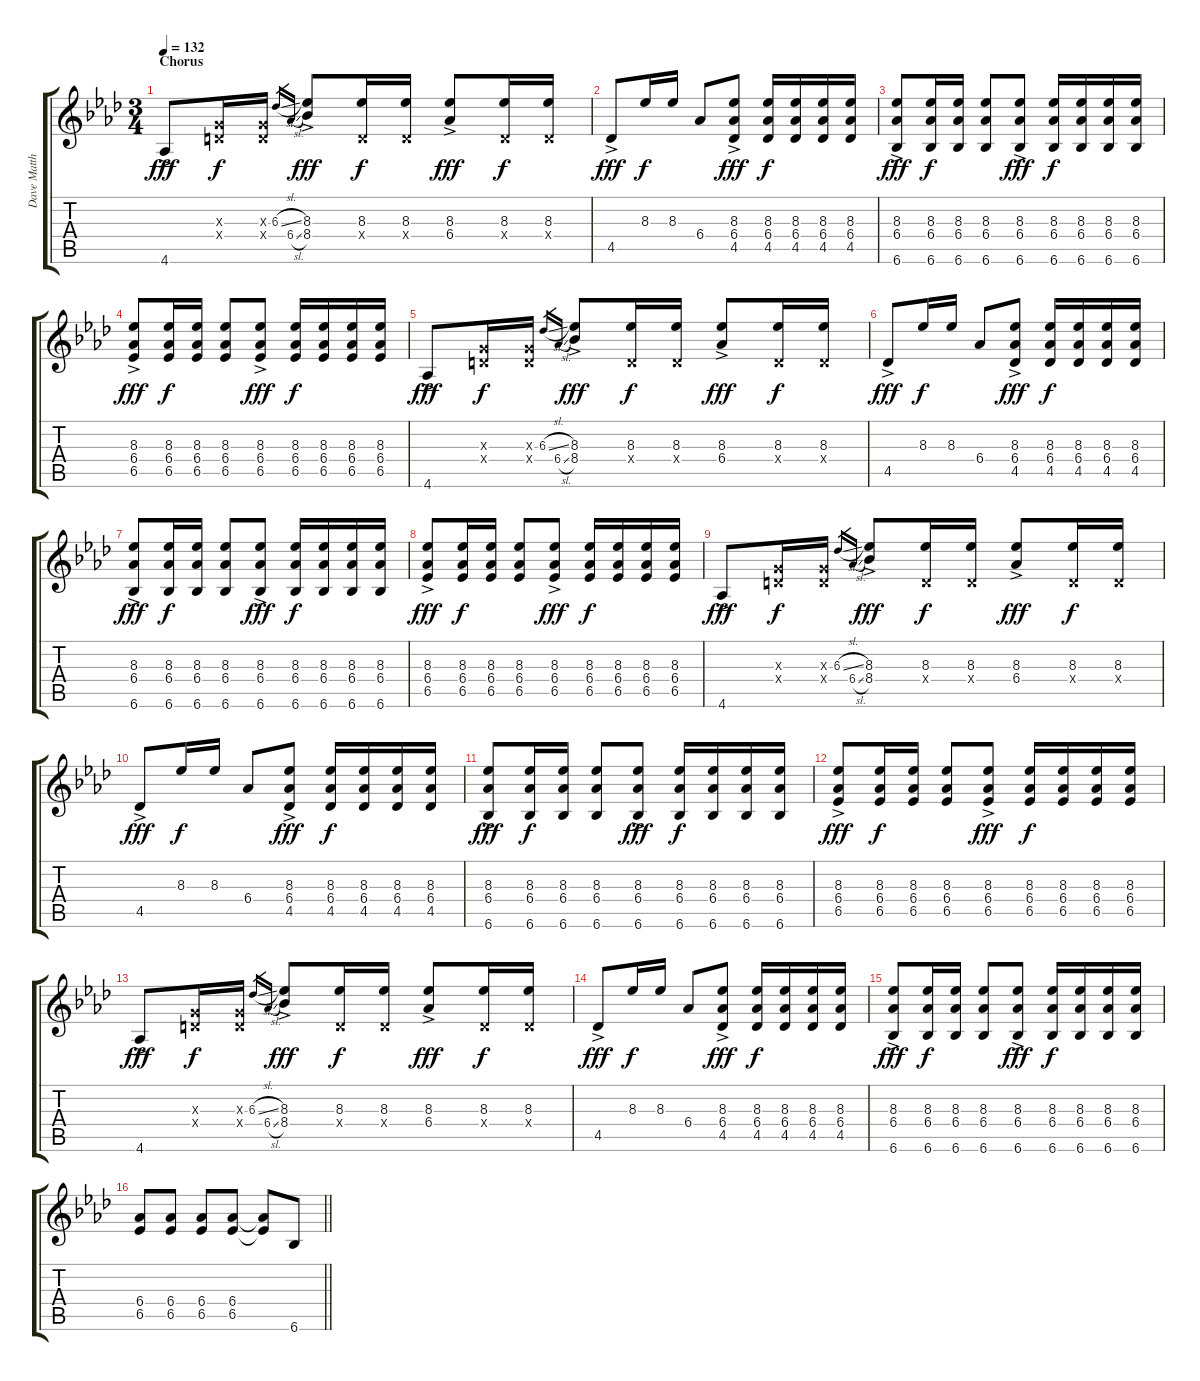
\track ("Dave Matthews" "Dave Matth") {instrument acousticguitarsteel}
\staff {score tabs}
\tuning (E4 B3 G3 D3 A2 E2) {hide}
\ts (3 4)
\section ("" "Chorus")
\tempo 132
\clef g2
\ks ab
4.6{ac}.8{dy fff} (0.3{x} 0.4{x}).16{dy f} (0.3{x} 0.4{x}).16 6.3{sl}.16{gr} 6.4{sl}.16{gr} (8.3{ac} 8.4{ac}).8{dy fff} (8.3 0.4{x}).16{dy f} (8.3 0.4{x}).16 (8.3{ac} 6.4{ac}).8{dy fff} (8.3 0.4{x}).16{dy f} (8.3 0.4{x}).16 |
4.5{ac}.8{dy fff} 8.3.16{dy f} 8.3.16 6.4.8 (8.3{ac} 6.4{ac} 4.5{ac}).8{dy fff} (8.3 6.4 4.5).16{dy f} (8.3 6.4 4.5).16 (8.3 6.4 4.5).16 (8.3 6.4 4.5).16 |
(8.3{ac} 6.4{ac} 6.6{ac}).8{dy fff} (8.3 6.4 6.6).16{dy f} (8.3 6.4 6.6).16 (8.3 6.4 6.6).8 (8.3{ac} 6.4{ac} 6.6{ac}).8{dy fff} (8.3 6.4 6.6).16{dy f} (8.3 6.4 6.6).16 (8.3 6.4 6.6).16 (8.3 6.4 6.6).16 |
(8.3{ac} 6.4{ac} 6.5{ac}).8{dy fff} (8.3 6.4 6.5).16{dy f} (8.3 6.4 6.5).16 (8.3 6.4 6.5).8 (8.3{ac} 6.4{ac} 6.5{ac}).8{dy fff} (8.3 6.4 6.5).16{dy f} (8.3 6.4 6.5).16 (8.3 6.4 6.5).16 (8.3 6.4 6.5).16 |
4.6{ac}.8{dy fff} (0.3{x} 0.4{x}).16{dy f} (0.3{x} 0.4{x}).16 6.3{sl}.16{gr} 6.4{sl}.16{gr} (8.3{ac} 8.4{ac}).8{dy fff} (8.3 0.4{x}).16{dy f} (8.3 0.4{x}).16 (8.3{ac} 6.4{ac}).8{dy fff} (8.3 0.4{x}).16{dy f} (8.3 0.4{x}).16 |
4.5{ac}.8{dy fff} 8.3.16{dy f} 8.3.16 6.4.8 (8.3{ac} 6.4{ac} 4.5{ac}).8{dy fff} (8.3 6.4 4.5).16{dy f} (8.3 6.4 4.5).16 (8.3 6.4 4.5).16 (8.3 6.4 4.5).16 |
(8.3{ac} 6.4{ac} 6.6{ac}).8{dy fff} (8.3 6.4 6.6).16{dy f} (8.3 6.4 6.6).16 (8.3 6.4 6.6).8 (8.3{ac} 6.4{ac} 6.6{ac}).8{dy fff} (8.3 6.4 6.6).16{dy f} (8.3 6.4 6.6).16 (8.3 6.4 6.6).16 (8.3 6.4 6.6).16 |
(8.3{ac} 6.4{ac} 6.5{ac}).8{dy fff} (8.3 6.4 6.5).16{dy f} (8.3 6.4 6.5).16 (8.3 6.4 6.5).8 (8.3{ac} 6.4{ac} 6.5{ac}).8{dy fff} (8.3 6.4 6.5).16{dy f} (8.3 6.4 6.5).16 (8.3 6.4 6.5).16 (8.3 6.4 6.5).16 |
4.6{ac}.8{dy fff} (0.3{x} 0.4{x}).16{dy f} (0.3{x} 0.4{x}).16 6.3{sl}.16{gr} 6.4{sl}.16{gr} (8.3{ac} 8.4{ac}).8{dy fff} (8.3 0.4{x}).16{dy f} (8.3 0.4{x}).16 (8.3{ac} 6.4{ac}).8{dy fff} (8.3 0.4{x}).16{dy f} (8.3 0.4{x}).16 |
4.5{ac}.8{dy fff} 8.3.16{dy f} 8.3.16 6.4.8 (8.3{ac} 6.4{ac} 4.5{ac}).8{dy fff} (8.3 6.4 4.5).16{dy f} (8.3 6.4 4.5).16 (8.3 6.4 4.5).16 (8.3 6.4 4.5).16 |
(8.3{ac} 6.4{ac} 6.6{ac}).8{dy fff} (8.3 6.4 6.6).16{dy f} (8.3 6.4 6.6).16 (8.3 6.4 6.6).8 (8.3{ac} 6.4{ac} 6.6{ac}).8{dy fff} (8.3 6.4 6.6).16{dy f} (8.3 6.4 6.6).16 (8.3 6.4 6.6).16 (8.3 6.4 6.6).16 |
(8.3{ac} 6.4{ac} 6.5{ac}).8{dy fff} (8.3 6.4 6.5).16{dy f} (8.3 6.4 6.5).16 (8.3 6.4 6.5).8 (8.3{ac} 6.4{ac} 6.5{ac}).8{dy fff} (8.3 6.4 6.5).16{dy f} (8.3 6.4 6.5).16 (8.3 6.4 6.5).16 (8.3 6.4 6.5).16 |
4.6{ac}.8{dy fff} (0.3{x} 0.4{x}).16{dy f} (0.3{x} 0.4{x}).16 6.3{sl}.16{gr} 6.4{sl}.16{gr} (8.3{ac} 8.4{ac}).8{dy fff} (8.3 0.4{x}).16{dy f} (8.3 0.4{x}).16 (8.3{ac} 6.4{ac}).8{dy fff} (8.3 0.4{x}).16{dy f} (8.3 0.4{x}).16 |
4.5{ac}.8{dy fff} 8.3.16{dy f} 8.3.16 6.4.8 (8.3{ac} 6.4{ac} 4.5{ac}).8{dy fff} (8.3 6.4 4.5).16{dy f} (8.3 6.4 4.5).16 (8.3 6.4 4.5).16 (8.3 6.4 4.5).16 |
(8.3{ac} 6.4{ac} 6.6{ac}).8{dy fff} (8.3 6.4 6.6).16{dy f} (8.3 6.4 6.6).16 (8.3 6.4 6.6).8 (8.3{ac} 6.4{ac} 6.6{ac}).8{dy fff} (8.3 6.4 6.6).16{dy f} (8.3 6.4 6.6).16 (8.3 6.4 6.6).16 (8.3 6.4 6.6).16 |
\barLineRight lightlight
(6.4 6.5).8 (6.4 6.5).8 (6.4 6.5).8 (6.4 6.5).8 (6.4{t} 6.5{t}).8 6.6.8
